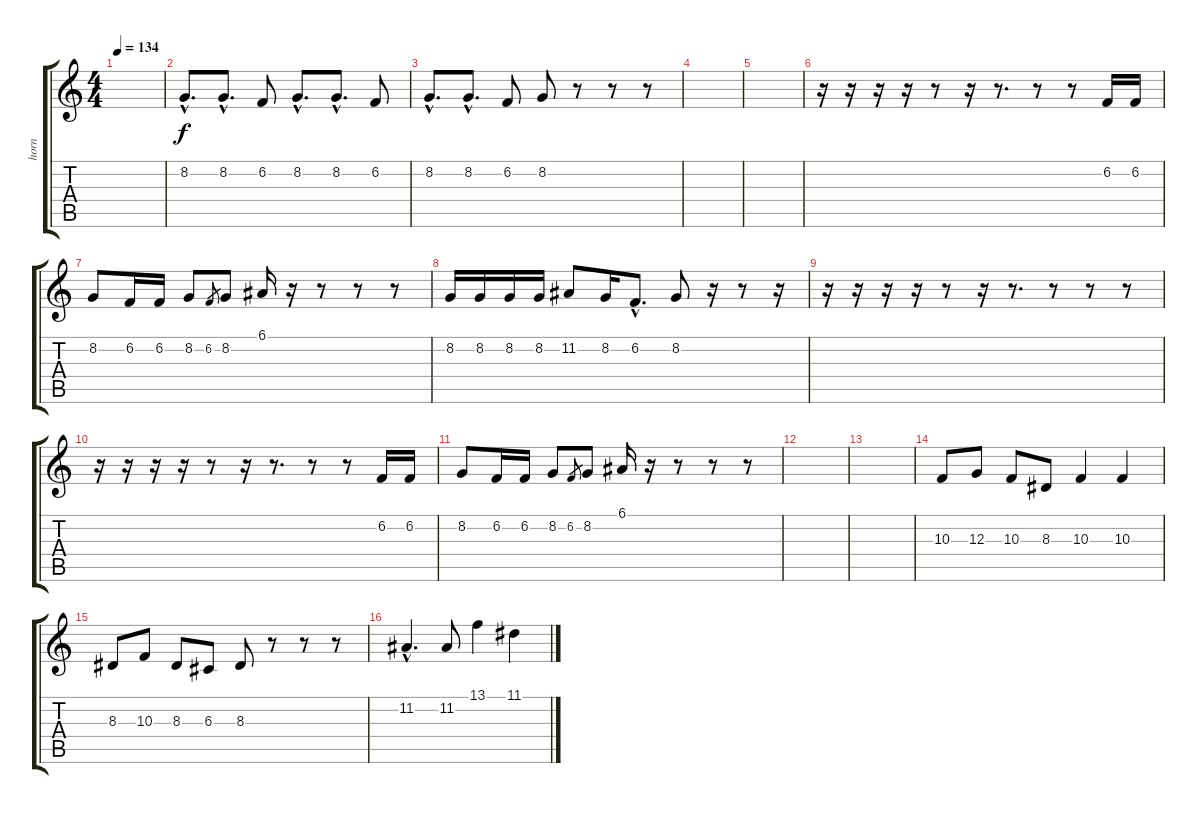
\track ("horn" "horn") {instrument trumpet}
\staff {score tabs}
\tuning (E4 B3 G3 D3 A2 E2) {hide}
\ts (4 4)
\tempo 134
\clef g2
\ks c
|
8.2{hac}.8{d} 8.2{hac}.8{d} 6.2.8 8.2{hac}.8{d} 8.2{hac}.8{d} 6.2.8 |
8.2{hac}.8{d} 8.2{hac}.8{d} 6.2.8 8.2.8 r.8 r.8 r.8 |
|
|
r.16 r.16 r.16 r.16 r.8 r.16 r.8{d} r.8 r.8 6.2.16 6.2.16 |
8.2.8 6.2.16 6.2.16 8.2.8 6.2.8{gr} 8.2.8 6.1.16 r.16 r.8 r.8 r.8 |
8.2.16 8.2.16 8.2.16 8.2.16 11.2.8 8.2.16 6.2{hac}.8{d} 8.2.8 r.16 r.8 r.16 |
r.16 r.16 r.16 r.16 r.8 r.16 r.8{d} r.8 r.8 r.8 |
r.16 r.16 r.16 r.16 r.8 r.16 r.8{d} r.8 r.8 6.2.16 6.2.16 |
8.2.8 6.2.16 6.2.16 8.2.8 6.2.8{gr} 8.2.8 6.1.16 r.16 r.8 r.8 r.8 |
|
|
10.3.8 12.3.8 10.3.8 8.3.8 10.3.4 10.3.4 |
8.3.8 10.3.8 8.3.8 6.3.8 8.3.8 r.8 r.8 r.8 |
11.2{hac}.4{d} 11.2.8 13.1.4 11.1.4
